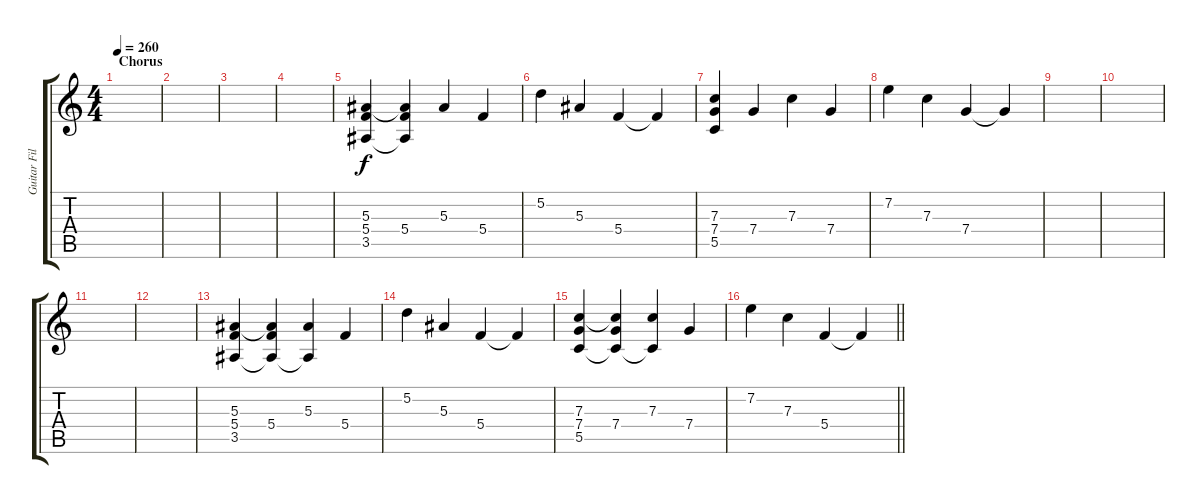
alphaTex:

\track ("Guitar Fills" "Guitar Fil") {instrument distortionguitar}
\staff {score tabs}
\tuning (D4 A3 F3 C3 G2 D2) {hide}
\ts (4 4)
\section ("" "Chorus")
\tempo 260
\clef g2
\ks c
|
|
|
|
(5.3 5.4 3.5).4 (5.3{t} 5.4 3.5{t}).4 5.3.4 5.4.4 |
5.2.4 5.3.4 5.4.4 5.4{t}.4 |
(7.3 7.4 5.5).4 7.4.4 7.3.4 7.4.4 |
7.2.4 7.3.4 7.4.4 7.4{t}.4 |
|
|
|
|
(5.3 5.4 3.5).4 (5.3{t} 5.4 3.5{t}).4 (5.3 3.5{t}).4 5.4.4 |
5.2.4 5.3.4 5.4.4 5.4{t}.4 |
(7.3 7.4 5.5).4 (7.3{t} 7.4 5.5{t}).4 (7.3 5.5{t}).4 7.4.4 |
\barLineRight lightlight
7.2.4 7.3.4 5.4.4 5.4{t}.4
